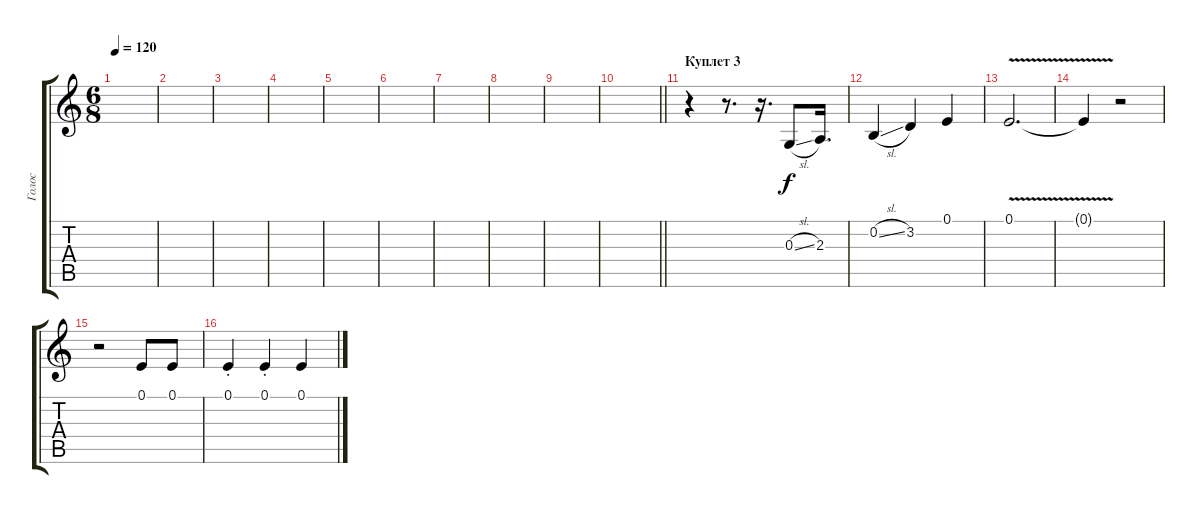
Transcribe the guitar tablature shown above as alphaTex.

\track ("Голос" "Голос") {instrument lead3calliope}
\staff {score tabs}
\tuning (E4 B3 G3 D3 A2 E2) {hide}
\ts (6 8)
\tempo 120
\clef g2
\ks c
|
|
|
|
|
|
|
|
|
\barLineRight lightlight
|
\section ("" "Куплет 3")
r.4 r.8{d} r.16{d} 0.3{sl}.8 2.3.16{d} |
0.2{sl}.4 3.2.4 0.1.4 |
0.1{v}.2{d} |
0.1{t}.4 r.2 |
r.2 0.1.8 0.1.8 |
0.1{st}.4 0.1{st}.4 0.1.4
